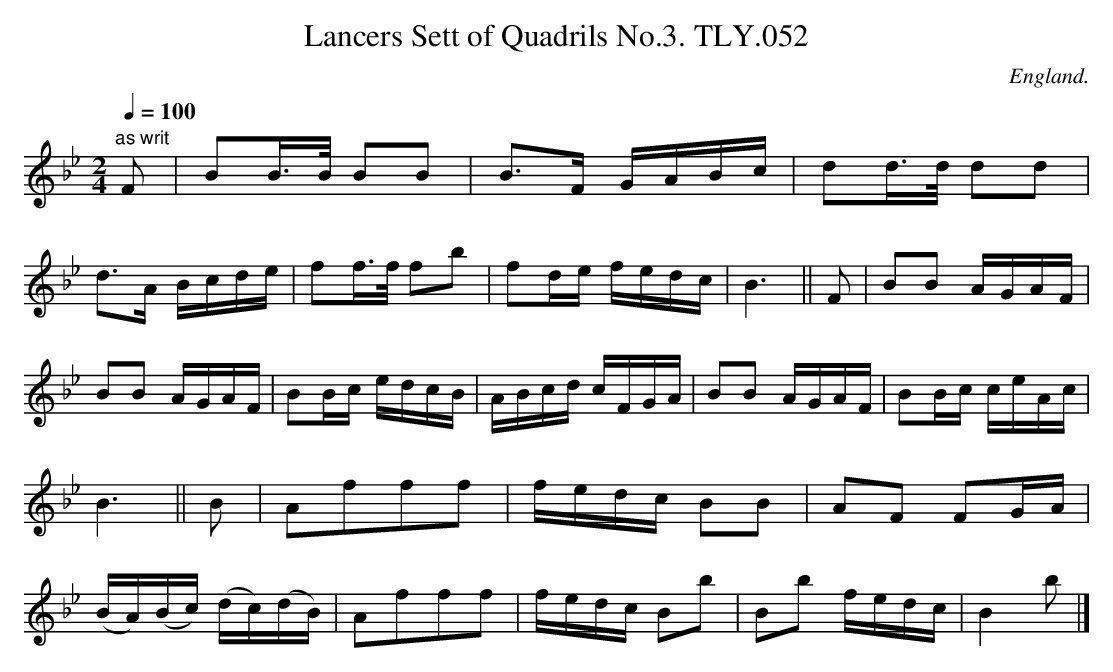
X:1
T:Lancers Sett of Quadrils No.3. TLY.052
M:2/4
L:1/16
Q:1/4=100
O:England.
K:Bb
"as writ"F2| B2B>B B2B2| B3F GABc|d2d>d d2d2|!
d3A Bcde|f2f>f f2b2| f2de fedc| B6||
F2|B2B2 AGAF|B2B2 AGAF| B2Bc edcB|
ABcd cFGA| B2B2 AGAF| B2Bc ceAc| B6||
B2|A2f2f2f2|fedc B2B2| A2F2 F2GA|(BA)(Bc) (dc)(dB)|
A2f2f2f2|fedc B2b2|B2b2 fedc|B4 b2|]
